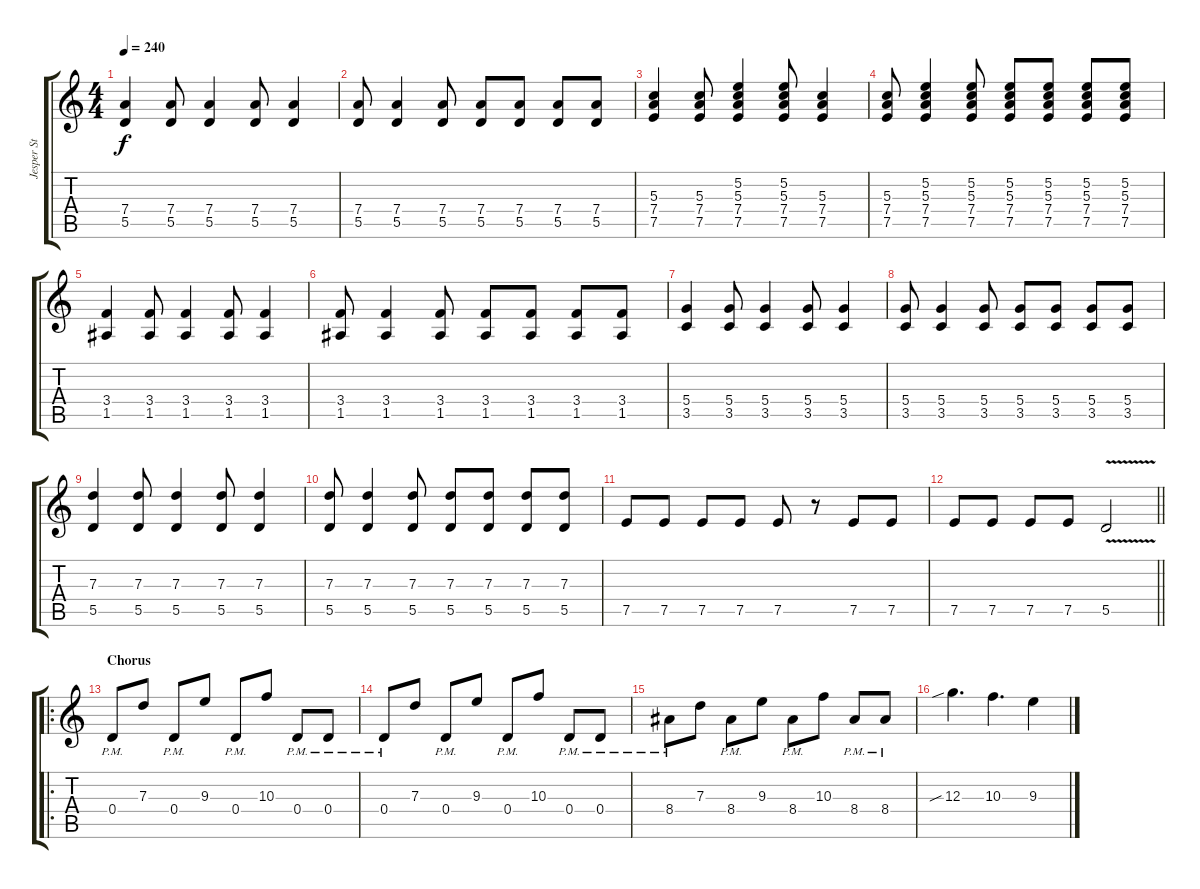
\track (" Jesper Strömblad" " Jesper St") {instrument distortionguitar}
\staff {score tabs}
\tuning (E4 B3 G3 D3 A2 D2) {hide}
\ts (4 4)
\tempo 240
\clef g2
\ks c
(7.4 5.5).4{dy f} (7.4 5.5).8 (7.4 5.5).4 (7.4 5.5).8 (7.4 5.5).4 |
(7.4 5.5).8 (7.4 5.5).4 (7.4 5.5).8 (7.4 5.5).8 (7.4 5.5).8 (7.4 5.5).8 (7.4 5.5).8 |
(5.3 7.4 7.5).4 (5.3 7.4 7.5).8 (5.2 5.3 7.4 7.5).4 (5.2 5.3 7.4 7.5).8 (5.3 7.4 7.5).4 |
(5.3 7.4 7.5).8 (5.2 5.3 7.4 7.5).4 (5.2 5.3 7.4 7.5).8 (5.2 5.3 7.4 7.5).8 (5.2 5.3 7.4 7.5).8 (5.2 5.3 7.4 7.5).8 (5.2 5.3 7.4 7.5).8 |
(3.4 1.5).4 (3.4 1.5).8 (3.4 1.5).4 (3.4 1.5).8 (3.4 1.5).4 |
(3.4 1.5).8 (3.4 1.5).4 (3.4 1.5).8 (3.4 1.5).8 (3.4 1.5).8 (3.4 1.5).8 (3.4 1.5).8 |
(5.4 3.5).4 (5.4 3.5).8 (5.4 3.5).4 (5.4 3.5).8 (5.4 3.5).4 |
(5.4 3.5).8 (5.4 3.5).4 (5.4 3.5).8 (5.4 3.5).8 (5.4 3.5).8 (5.4 3.5).8 (5.4 3.5).8 |
(7.3 5.5).4 (7.3 5.5).8 (7.3 5.5).4 (7.3 5.5).8 (7.3 5.5).4 |
(7.3 5.5).8 (7.3 5.5).4 (7.3 5.5).8 (7.3 5.5).8 (7.3 5.5).8 (7.3 5.5).8 (7.3 5.5).8 |
7.5.8 7.5.8 7.5.8 7.5.8 7.5.8 r.8 7.5.8 7.5.8 |
\barLineRight lightlight
7.5.8 7.5.8 7.5.8 7.5.8 5.5{v}.2 |
\ro
\section ("" "Chorus")
0.4{pm}.8 7.3.8 0.4{pm}.8 9.3.8 0.4{pm}.8 10.3.8 0.4{pm}.8 0.4{pm}.8 |
0.4{pm}.8 7.3.8 0.4{pm}.8 9.3.8 0.4{pm}.8 10.3.8 0.4{pm}.8 0.4{pm}.8 |
8.4{pm}.8 7.3.8 8.4{pm}.8 9.3.8 8.4{pm}.8 10.3.8 8.4{pm}.8 8.4{pm}.8 |
12.3{sib}.4{d} 10.3.4{d} 9.3.4
